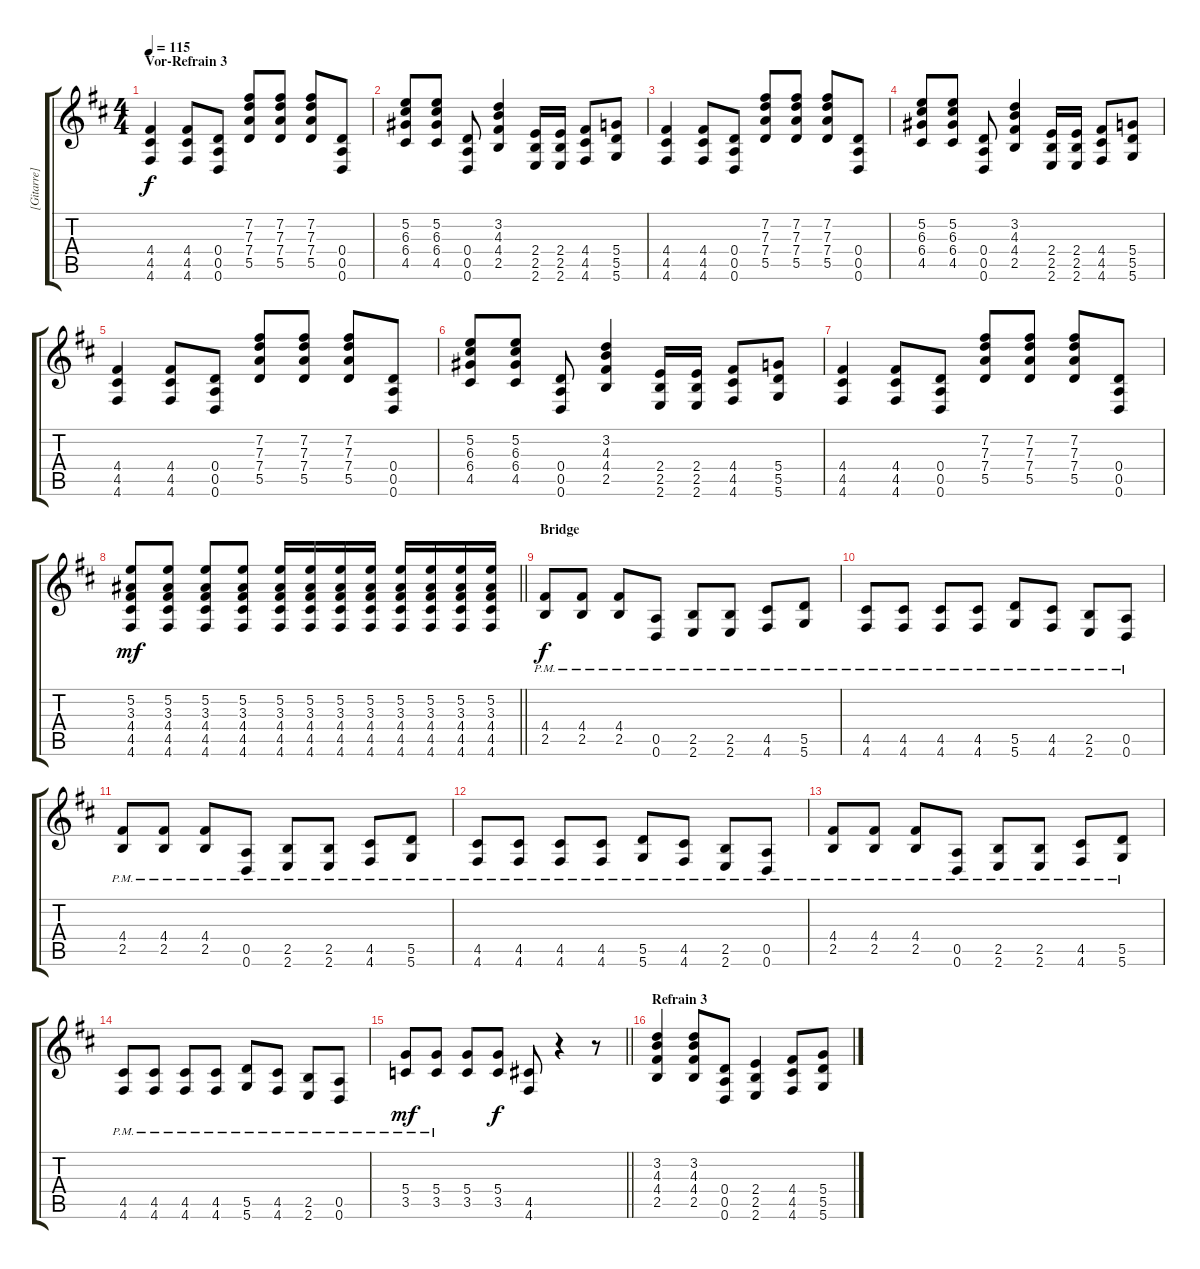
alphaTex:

\track ("[Gitarre]" "[Gitarre]") {instrument overdrivenguitar}
\staff {score tabs}
\tuning (E4 B3 G3 D3 A2 D2) {hide}
\ts (4 4)
\section ("" "Vor-Refrain 3")
\tempo 115
\clef g2
\ks bminor
(4.4 4.5 4.6).4{dy f} (4.4 4.5 4.6).8 (0.4 0.5 0.6).8 (7.2 7.3 7.4 5.5).8 (7.2 7.3 7.4 5.5).8 (7.2 7.3 7.4 5.5).8 (0.4 0.5 0.6).8 |
(5.2 6.3 6.4 4.5).8 (5.2 6.3 6.4 4.5).8 (0.4 0.5 0.6).8 (3.2 4.3 4.4 2.5).4 (2.4 2.5 2.6).16 (2.4 2.5 2.6).16 (4.4 4.5 4.6).8 (5.4 5.5 5.6).8 |
(4.4 4.5 4.6).4 (4.4 4.5 4.6).8 (0.4 0.5 0.6).8 (7.2 7.3 7.4 5.5).8 (7.2 7.3 7.4 5.5).8 (7.2 7.3 7.4 5.5).8 (0.4 0.5 0.6).8 |
(5.2 6.3 6.4 4.5).8 (5.2 6.3 6.4 4.5).8 (0.4 0.5 0.6).8 (3.2 4.3 4.4 2.5).4 (2.4 2.5 2.6).16 (2.4 2.5 2.6).16 (4.4 4.5 4.6).8 (5.4 5.5 5.6).8 |
(4.4 4.5 4.6).4 (4.4 4.5 4.6).8 (0.4 0.5 0.6).8 (7.2 7.3 7.4 5.5).8 (7.2 7.3 7.4 5.5).8 (7.2 7.3 7.4 5.5).8 (0.4 0.5 0.6).8 |
(5.2 6.3 6.4 4.5).8 (5.2 6.3 6.4 4.5).8 (0.4 0.5 0.6).8 (3.2 4.3 4.4 2.5).4 (2.4 2.5 2.6).16 (2.4 2.5 2.6).16 (4.4 4.5 4.6).8 (5.4 5.5 5.6).8 |
(4.4 4.5 4.6).4 (4.4 4.5 4.6).8 (0.4 0.5 0.6).8 (7.2 7.3 7.4 5.5).8 (7.2 7.3 7.4 5.5).8 (7.2 7.3 7.4 5.5).8 (0.4 0.5 0.6).8 |
\barLineRight lightlight
(5.2 3.3 4.4 4.5 4.6).8{dy mf} (5.2 3.3 4.4 4.5 4.6).8 (5.2 3.3 4.4 4.5 4.6).8 (5.2 3.3 4.4 4.5 4.6).8 (5.2 3.3 4.4 4.5 4.6).16 (5.2 3.3 4.4 4.5 4.6).16 (5.2 3.3 4.4 4.5 4.6).16 (5.2 3.3 4.4 4.5 4.6).16 (5.2 3.3 4.4 4.5 4.6).16 (5.2 3.3 4.4 4.5 4.6).16 (5.2 3.3 4.4 4.5 4.6).16 (5.2 3.3 4.4 4.5 4.6).16 |
\section ("" "Bridge")
(4.4{pm} 2.5{pm}).8{dy f volume 16 balance 8 instrument distortionguitar} (4.4{pm} 2.5{pm}).8 (4.4{pm} 2.5{pm}).8 (0.5{pm} 0.6{pm}).8 (2.5{pm} 2.6{pm}).8 (2.5{pm} 2.6{pm}).8 (4.5{pm} 4.6{pm}).8 (5.5{pm} 5.6{pm}).8 |
(4.5{pm} 4.6{pm}).8 (4.5{pm} 4.6{pm}).8 (4.5{pm} 4.6{pm}).8 (4.5{pm} 4.6{pm}).8 (5.5{pm} 5.6{pm}).8 (4.5{pm} 4.6{pm}).8 (2.5{pm} 2.6{pm}).8 (0.5{pm} 0.6{pm}).8 |
(4.4{pm} 2.5{pm}).8 (4.4{pm} 2.5{pm}).8 (4.4{pm} 2.5{pm}).8 (0.5{pm} 0.6{pm}).8 (2.5{pm} 2.6{pm}).8 (2.5{pm} 2.6{pm}).8 (4.5{pm} 4.6{pm}).8 (5.5{pm} 5.6{pm}).8 |
(4.5{pm} 4.6{pm}).8 (4.5{pm} 4.6{pm}).8 (4.5{pm} 4.6{pm}).8 (4.5{pm} 4.6{pm}).8 (5.5{pm} 5.6{pm}).8 (4.5{pm} 4.6{pm}).8 (2.5{pm} 2.6{pm}).8 (0.5{pm} 0.6{pm}).8 |
(4.4{pm} 2.5{pm}).8 (4.4{pm} 2.5{pm}).8 (4.4{pm} 2.5{pm}).8 (0.5{pm} 0.6{pm}).8 (2.5{pm} 2.6{pm}).8 (2.5{pm} 2.6{pm}).8 (4.5{pm} 4.6{pm}).8 (5.5{pm} 5.6{pm}).8 |
(4.5{pm} 4.6{pm}).8 (4.5{pm} 4.6{pm}).8 (4.5{pm} 4.6{pm}).8 (4.5{pm} 4.6{pm}).8 (5.5{pm} 5.6{pm}).8 (4.5{pm} 4.6{pm}).8 (2.5{pm} 2.6{pm}).8 (0.5{pm} 0.6{pm}).8 |
\barLineRight lightlight
(5.4{pm} 3.5).8{dy mf} (5.4{pm} 3.5).8 (5.4 3.5).8 (5.4 3.5).8{dy f} (4.5 4.6).8 r.4 r.8 |
\section ("" "Refrain 3")
(3.2 4.3 4.4 2.5).4{volume 12 balance 2 instrument overdrivenguitar} (3.2 4.3 4.4 2.5).8 (0.4 0.5 0.6).8 (2.4 2.5 2.6).4 (4.4 4.5 4.6).8 (5.4 5.5 5.6).8
